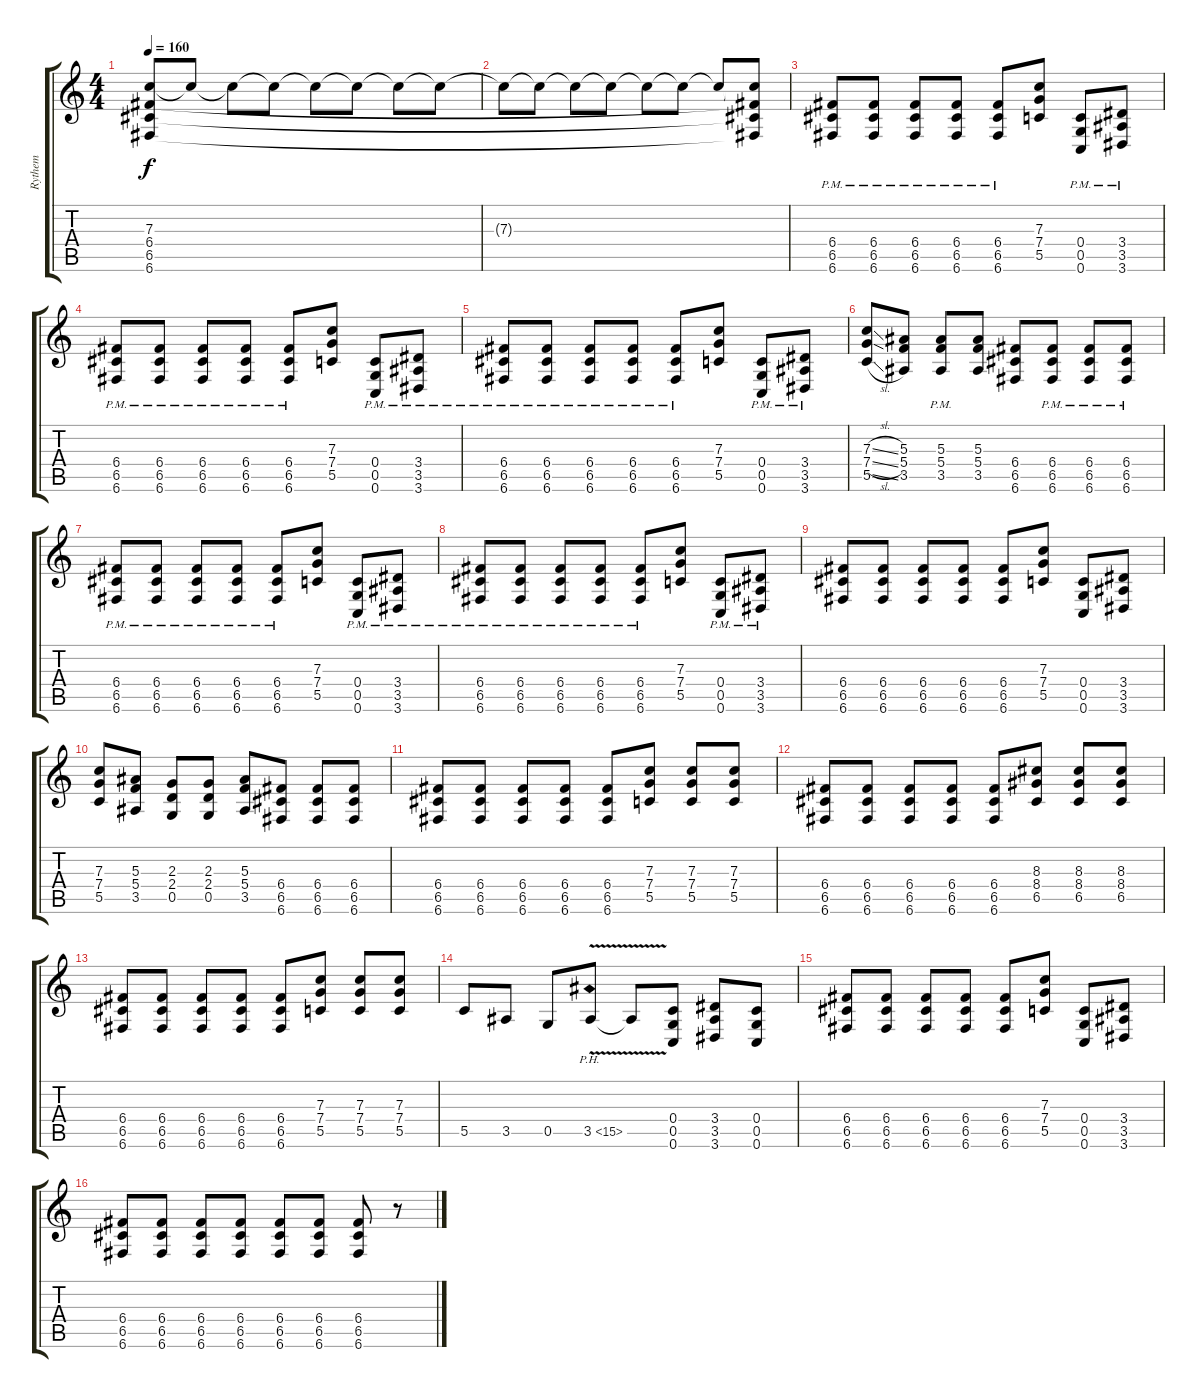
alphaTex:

\track ("Rythem" "Rythem") {instrument distortionguitar}
\staff {score tabs}
\tuning (D4 A3 F3 C3 G2 C2) {hide}
\ts (4 4)
\tempo 160
\clef g2
\ks c
(7.3 6.4 6.5 6.6).8{dy f} 7.3{t}.8 7.3{t}.8 7.3{t}.8 7.3{t}.8 7.3{t}.8 7.3{t}.8 7.3{t}.8 |
7.3{t}.8 7.3{t}.8 7.3{t}.8 7.3{t}.8 7.3{t}.8 7.3{t}.8 7.3{t}.8 (7.3{t} 6.4{t} 6.5{t} 6.6{t}).8 |
(6.4{pm} 6.5{pm} 6.6{pm}).8 (6.4{pm} 6.5{pm} 6.6{pm}).8 (6.4{pm} 6.5{pm} 6.6{pm}).8 (6.4{pm} 6.5{pm} 6.6{pm}).8 (6.4{pm} 6.5{pm} 6.6{pm}).8 (7.3 7.4 5.5).8 (0.4{pm} 0.5{pm} 0.6{pm}).8 (3.4{pm} 3.5{pm} 3.6{pm}).8 |
(6.4{pm} 6.5{pm} 6.6{pm}).8 (6.4{pm} 6.5{pm} 6.6{pm}).8 (6.4{pm} 6.5{pm} 6.6{pm}).8 (6.4{pm} 6.5{pm} 6.6{pm}).8 (6.4{pm} 6.5{pm} 6.6{pm}).8 (7.3 7.4 5.5).8 (0.4{pm} 0.5{pm} 0.6{pm}).8 (3.4{pm} 3.5{pm} 3.6{pm}).8 |
(6.4{pm} 6.5{pm} 6.6{pm}).8 (6.4{pm} 6.5{pm} 6.6{pm}).8 (6.4{pm} 6.5{pm} 6.6{pm}).8 (6.4{pm} 6.5{pm} 6.6{pm}).8 (6.4{pm} 6.5{pm} 6.6{pm}).8 (7.3 7.4 5.5).8 (0.4{pm} 0.5{pm} 0.6{pm}).8 (3.4{pm} 3.5{pm} 3.6{pm}).8 |
(7.3{sl} 7.4{sl} 5.5{sl}).8 (5.3 5.4 3.5).8 (5.3{pm} 5.4{pm} 3.5{pm}).8 (5.3 5.4 3.5).8 (6.4 6.5 6.6).8 (6.4{pm} 6.5{pm} 6.6{pm}).8 (6.4{pm} 6.5{pm} 6.6{pm}).8 (6.4{pm} 6.5{pm} 6.6{pm}).8 |
(6.4{pm} 6.5{pm} 6.6{pm}).8 (6.4{pm} 6.5{pm} 6.6{pm}).8 (6.4{pm} 6.5{pm} 6.6{pm}).8 (6.4{pm} 6.5{pm} 6.6{pm}).8 (6.4{pm} 6.5{pm} 6.6{pm}).8 (7.3 7.4 5.5).8 (0.4{pm} 0.5{pm} 0.6{pm}).8 (3.4{pm} 3.5{pm} 3.6{pm}).8 |
(6.4{pm} 6.5{pm} 6.6{pm}).8 (6.4{pm} 6.5{pm} 6.6{pm}).8 (6.4{pm} 6.5{pm} 6.6{pm}).8 (6.4{pm} 6.5{pm} 6.6{pm}).8 (6.4{pm} 6.5{pm} 6.6{pm}).8 (7.3 7.4 5.5).8 (0.4{pm} 0.5{pm} 0.6{pm}).8 (3.4{pm} 3.5{pm} 3.6{pm}).8 |
(6.4 6.5 6.6).8 (6.4 6.5 6.6).8 (6.4 6.5 6.6).8 (6.4 6.5 6.6).8 (6.4 6.5 6.6).8 (7.3 7.4 5.5).8 (0.4 0.5 0.6).8 (3.4 3.5 3.6).8 |
(7.3 7.4 5.5).8 (5.3 5.4 3.5).8 (2.3 2.4 0.5).8 (2.3 2.4 0.5).8 (5.3 5.4 3.5).8 (6.4 6.5 6.6).8 (6.4 6.5 6.6).8 (6.4 6.5 6.6).8 |
(6.4 6.5 6.6).8 (6.4 6.5 6.6).8 (6.4 6.5 6.6).8 (6.4 6.5 6.6).8 (6.4 6.5 6.6).8 (7.3 7.4 5.5).8 (7.3 7.4 5.5).8 (7.3 7.4 5.5).8 |
(6.4 6.5 6.6).8 (6.4 6.5 6.6).8 (6.4 6.5 6.6).8 (6.4 6.5 6.6).8 (6.4 6.5 6.6).8 (8.3 8.4 6.5).8 (8.3 8.4 6.5).8 (8.3 8.4 6.5).8 |
(6.4 6.5 6.6).8 (6.4 6.5 6.6).8 (6.4 6.5 6.6).8 (6.4 6.5 6.6).8 (6.4 6.5 6.6).8 (7.3 7.4 5.5).8 (7.3 7.4 5.5).8 (7.3 7.4 5.5).8 |
5.5.8 3.5.8 0.5.8 3.5{ph 12 v}.8 3.5{t}.8 (0.4 0.5 0.6).8 (3.4 3.5 3.6).8 (0.4 0.5 0.6).8 |
(6.4 6.5 6.6).8 (6.4 6.5 6.6).8 (6.4 6.5 6.6).8 (6.4 6.5 6.6).8 (6.4 6.5 6.6).8 (7.3 7.4 5.5).8 (0.4 0.5 0.6).8 (3.4 3.5 3.6).8 |
(6.4 6.5 6.6).8 (6.4 6.5 6.6).8 (6.4 6.5 6.6).8 (6.4 6.5 6.6).8 (6.4 6.5 6.6).8 (6.4 6.5 6.6).8 (6.4 6.5 6.6).8 r.8
